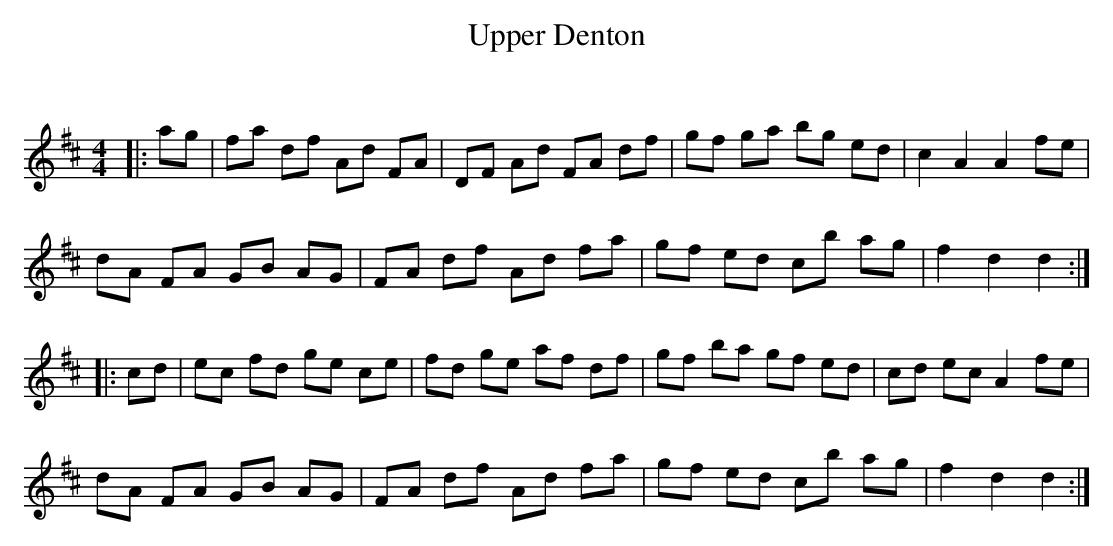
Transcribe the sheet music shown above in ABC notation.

X:1
T: Upper Denton
C:
Q: 232
K:D
M:4/4
L:1/8
|:ag|fa df Ad FA|DF Ad FA df|gf ga bg ed|c2 A2 A2 fe|
dA FA GB AG|FA df Ad fa|gf ed cb ag|f2 d2 d2:|
|:cd|ec fd ge ce|fd ge af df|gf ba gf ed|cd ec A2 fe|
dA FA GB AG|FA df Ad fa|gf ed cb ag|f2 d2 d2:|
